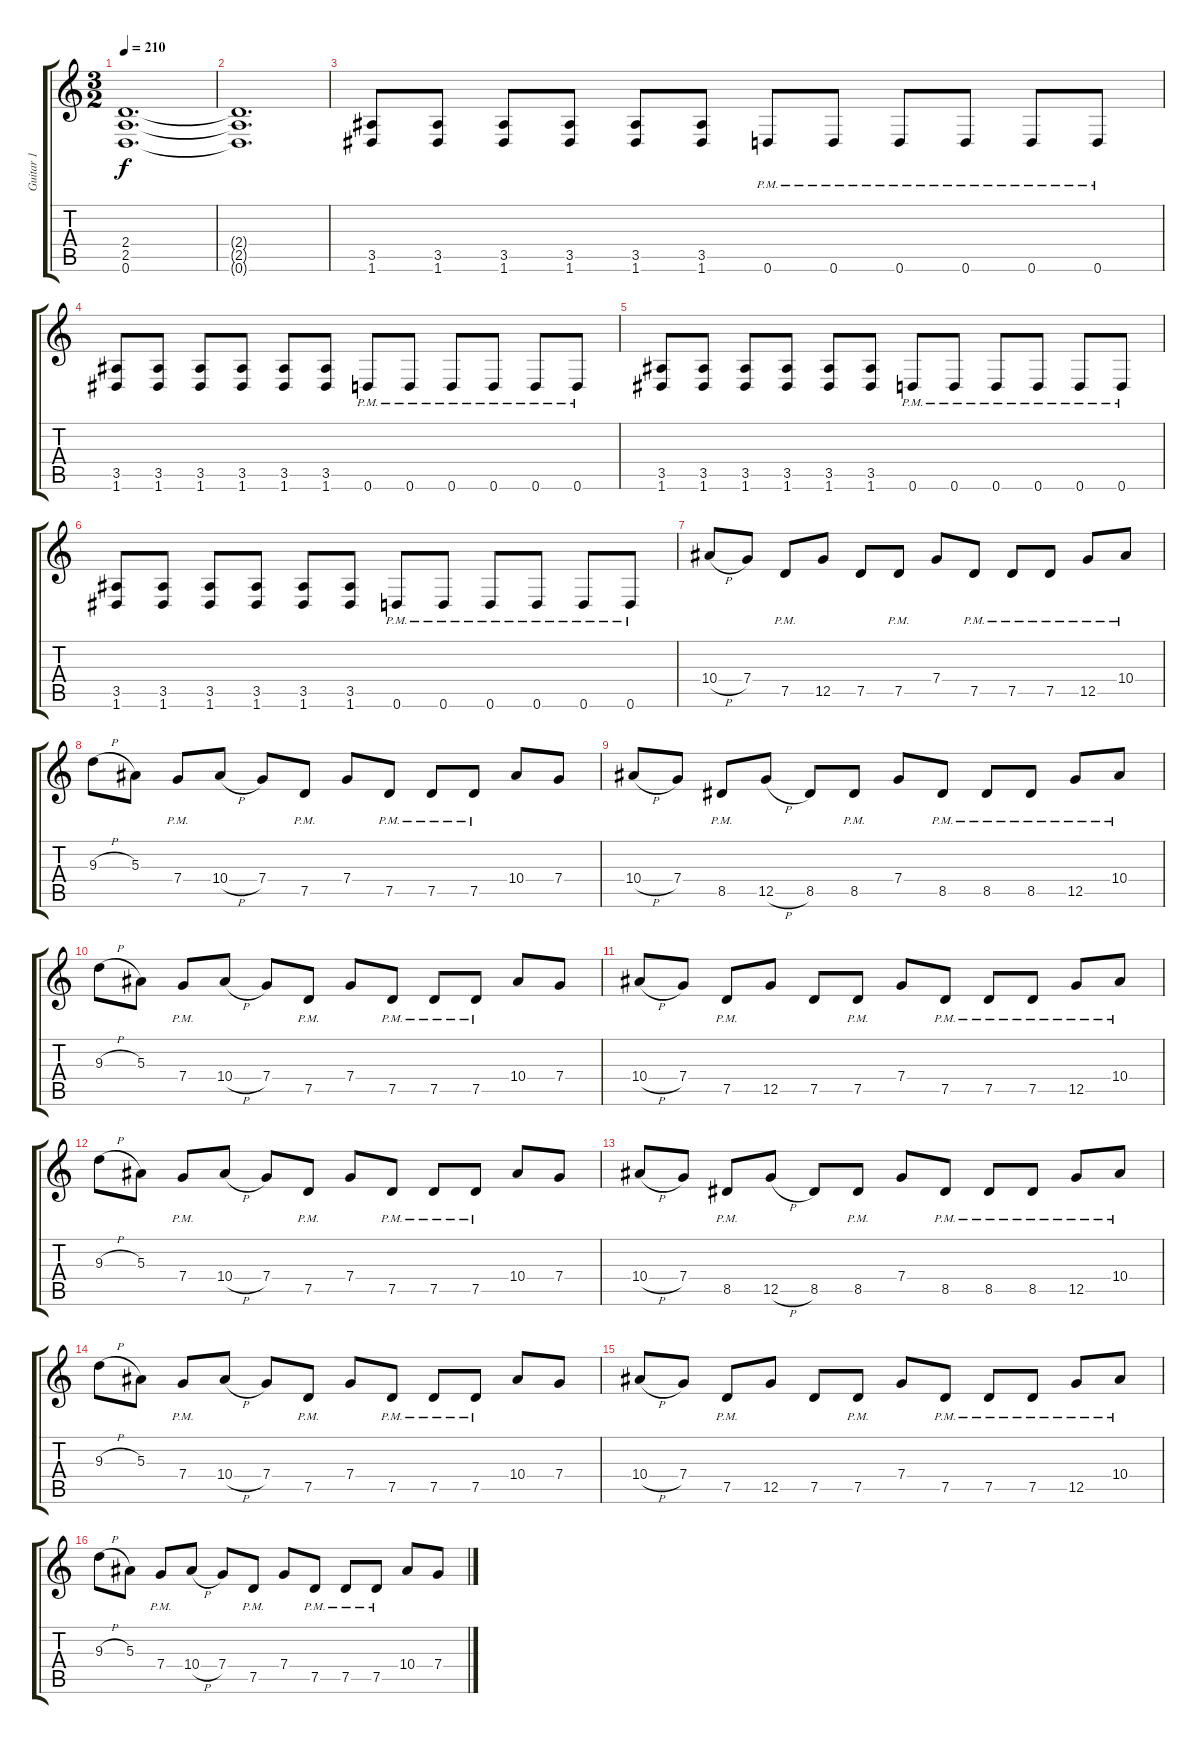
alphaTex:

\track ("Guitar 1 " "Guitar 1 ") {instrument distortionguitar}
\staff {score tabs}
\tuning (D4 A3 F3 C3 G2 D2) {hide}
\ts (3 2)
\tempo 210
\clef g2
\ks c
(2.4{t} 2.5{t} 0.6{t}).1{d dy f} |
(2.4{t} 2.5{t} 0.6{t}).1{d} |
(3.5 1.6).8 (3.5 1.6).8 (3.5 1.6).8 (3.5 1.6).8 (3.5 1.6).8 (3.5 1.6).8 0.6{pm}.8 0.6{pm}.8 0.6{pm}.8 0.6{pm}.8 0.6{pm}.8 0.6{pm}.8 |
(3.5 1.6).8 (3.5 1.6).8 (3.5 1.6).8 (3.5 1.6).8 (3.5 1.6).8 (3.5 1.6).8 0.6{pm}.8 0.6{pm}.8 0.6{pm}.8 0.6{pm}.8 0.6{pm}.8 0.6{pm}.8 |
(3.5 1.6).8 (3.5 1.6).8 (3.5 1.6).8 (3.5 1.6).8 (3.5 1.6).8 (3.5 1.6).8 0.6{pm}.8 0.6{pm}.8 0.6{pm}.8 0.6{pm}.8 0.6{pm}.8 0.6{pm}.8 |
(3.5 1.6).8 (3.5 1.6).8 (3.5 1.6).8 (3.5 1.6).8 (3.5 1.6).8 (3.5 1.6).8 0.6{pm}.8 0.6{pm}.8 0.6{pm}.8 0.6{pm}.8 0.6{pm}.8 0.6{pm}.8 |
10.4{h}.8 7.4.8 7.5{pm}.8 12.5.8 7.5.8 7.5{pm}.8 7.4.8 7.5{pm}.8 7.5{pm}.8 7.5{pm}.8 12.5{pm}.8 10.4{pm}.8 |
9.3{h}.8 5.3.8 7.4{pm}.8 10.4{h}.8 7.4.8 7.5{pm}.8 7.4.8 7.5{pm}.8 7.5{pm}.8 7.5{pm}.8 10.4.8 7.4.8 |
10.4{h}.8 7.4.8 8.5{pm}.8 12.5{h}.8 8.5.8 8.5{pm}.8 7.4.8 8.5{pm}.8 8.5{pm}.8 8.5{pm}.8 12.5{pm}.8 10.4{pm}.8 |
9.3{h}.8 5.3.8 7.4{pm}.8 10.4{h}.8 7.4.8 7.5{pm}.8 7.4.8 7.5{pm}.8 7.5{pm}.8 7.5{pm}.8 10.4.8 7.4.8 |
10.4{h}.8 7.4.8 7.5{pm}.8 12.5.8 7.5.8 7.5{pm}.8 7.4.8 7.5{pm}.8 7.5{pm}.8 7.5{pm}.8 12.5{pm}.8 10.4{pm}.8 |
9.3{h}.8 5.3.8 7.4{pm}.8 10.4{h}.8 7.4.8 7.5{pm}.8 7.4.8 7.5{pm}.8 7.5{pm}.8 7.5{pm}.8 10.4.8 7.4.8 |
10.4{h}.8 7.4.8 8.5{pm}.8 12.5{h}.8 8.5.8 8.5{pm}.8 7.4.8 8.5{pm}.8 8.5{pm}.8 8.5{pm}.8 12.5{pm}.8 10.4{pm}.8 |
9.3{h}.8 5.3.8 7.4{pm}.8 10.4{h}.8 7.4.8 7.5{pm}.8 7.4.8 7.5{pm}.8 7.5{pm}.8 7.5{pm}.8 10.4.8 7.4.8 |
10.4{h}.8 7.4.8 7.5{pm}.8 12.5.8 7.5.8 7.5{pm}.8 7.4.8 7.5{pm}.8 7.5{pm}.8 7.5{pm}.8 12.5{pm}.8 10.4{pm}.8 |
9.3{h}.8 5.3.8 7.4{pm}.8 10.4{h}.8 7.4.8 7.5{pm}.8 7.4.8 7.5{pm}.8 7.5{pm}.8 7.5{pm}.8 10.4.8 7.4.8
